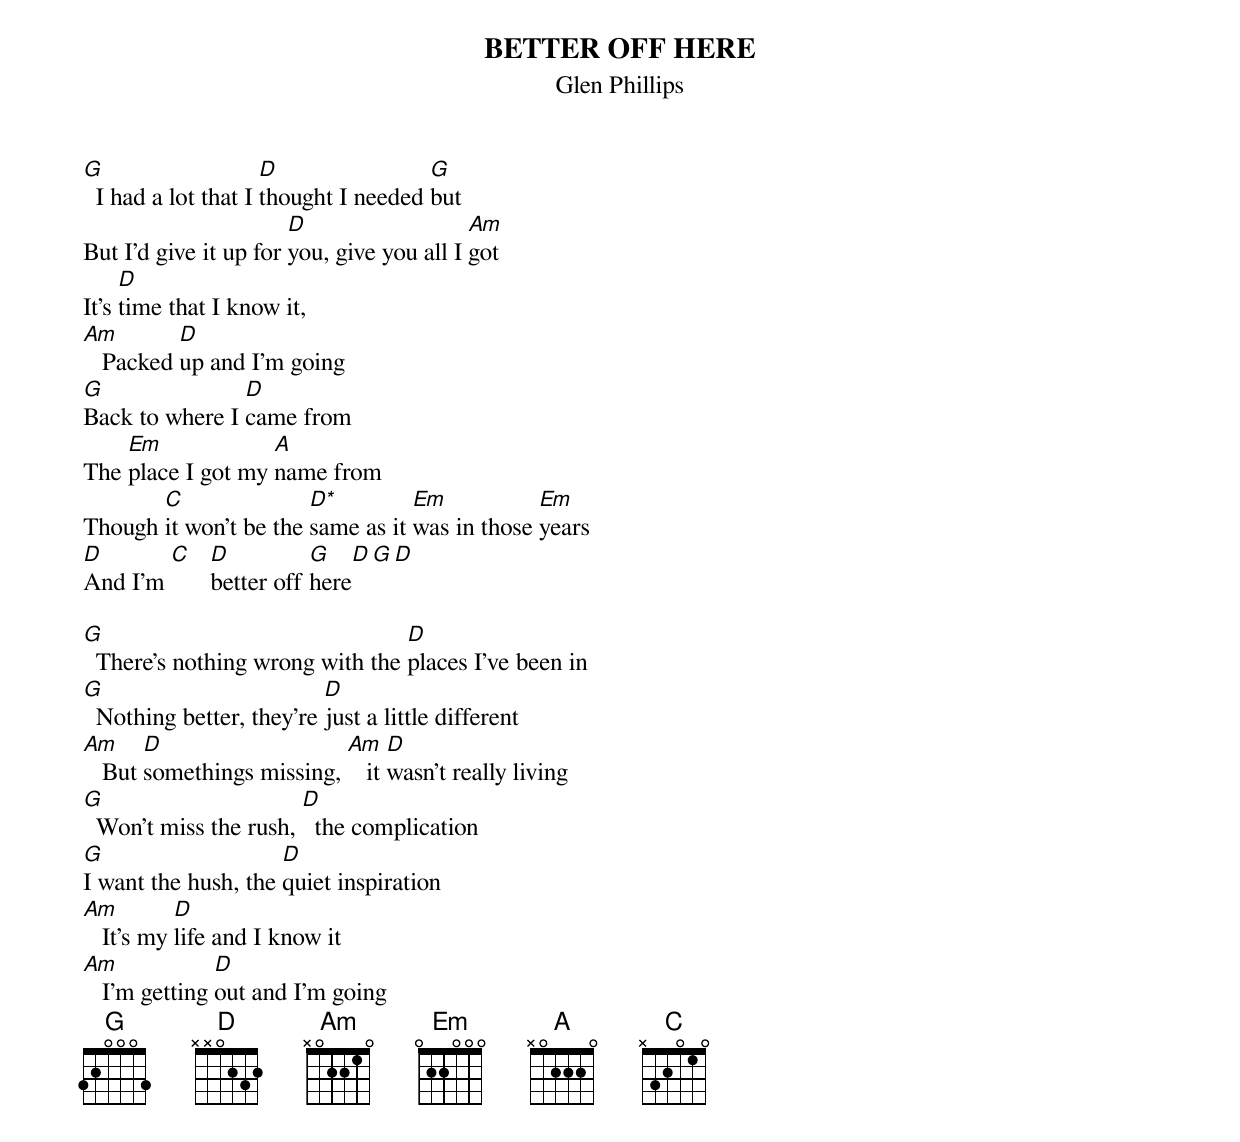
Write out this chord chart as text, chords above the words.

BETTER OFF HERE
Glen Phillips


G                    D                G
  I had a lot that I thought I needed but
                       D                   Am
But I'd give it up for you, give you all I got
     D
It's time that I know it,
Am        D
   Packed up and I'm going
G               D
Back to where I came from
    Em             A
The place I got my name from
       C               D*         Em           Em
Though it won't be the same as it was in those years
D       C  D          G    D  G D
And I’m    better off here

G                                D
  There's nothing wrong with the places I've been in
G                         D
  Nothing better, they're just a little different
Am     D                   Am    D
   But somethings missing,    it wasn't really living
G                      D
  Won't miss the rush,   the complication
G                    D
I want the hush, the quiet inspiration
Am         D
   It's my life and I know it
Am             D
   I'm getting out and I'm going
